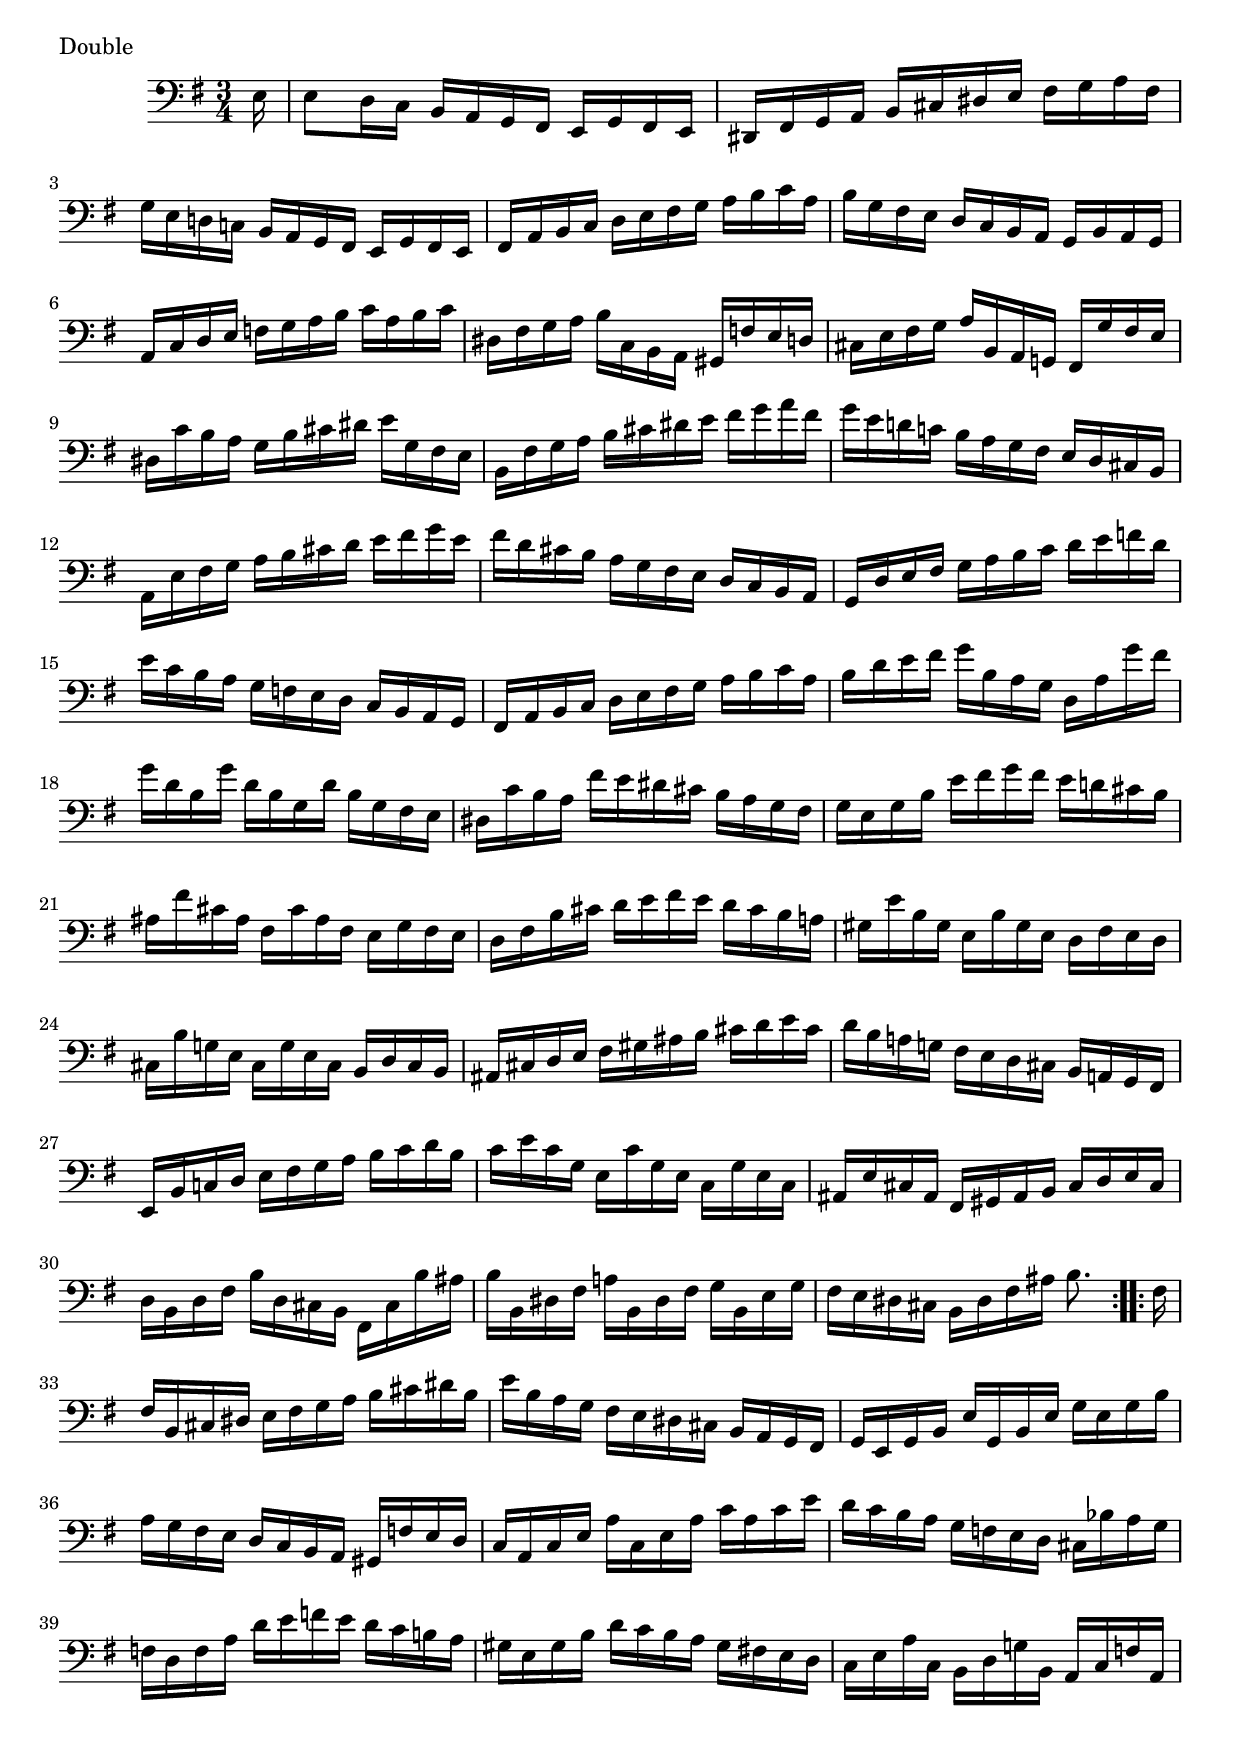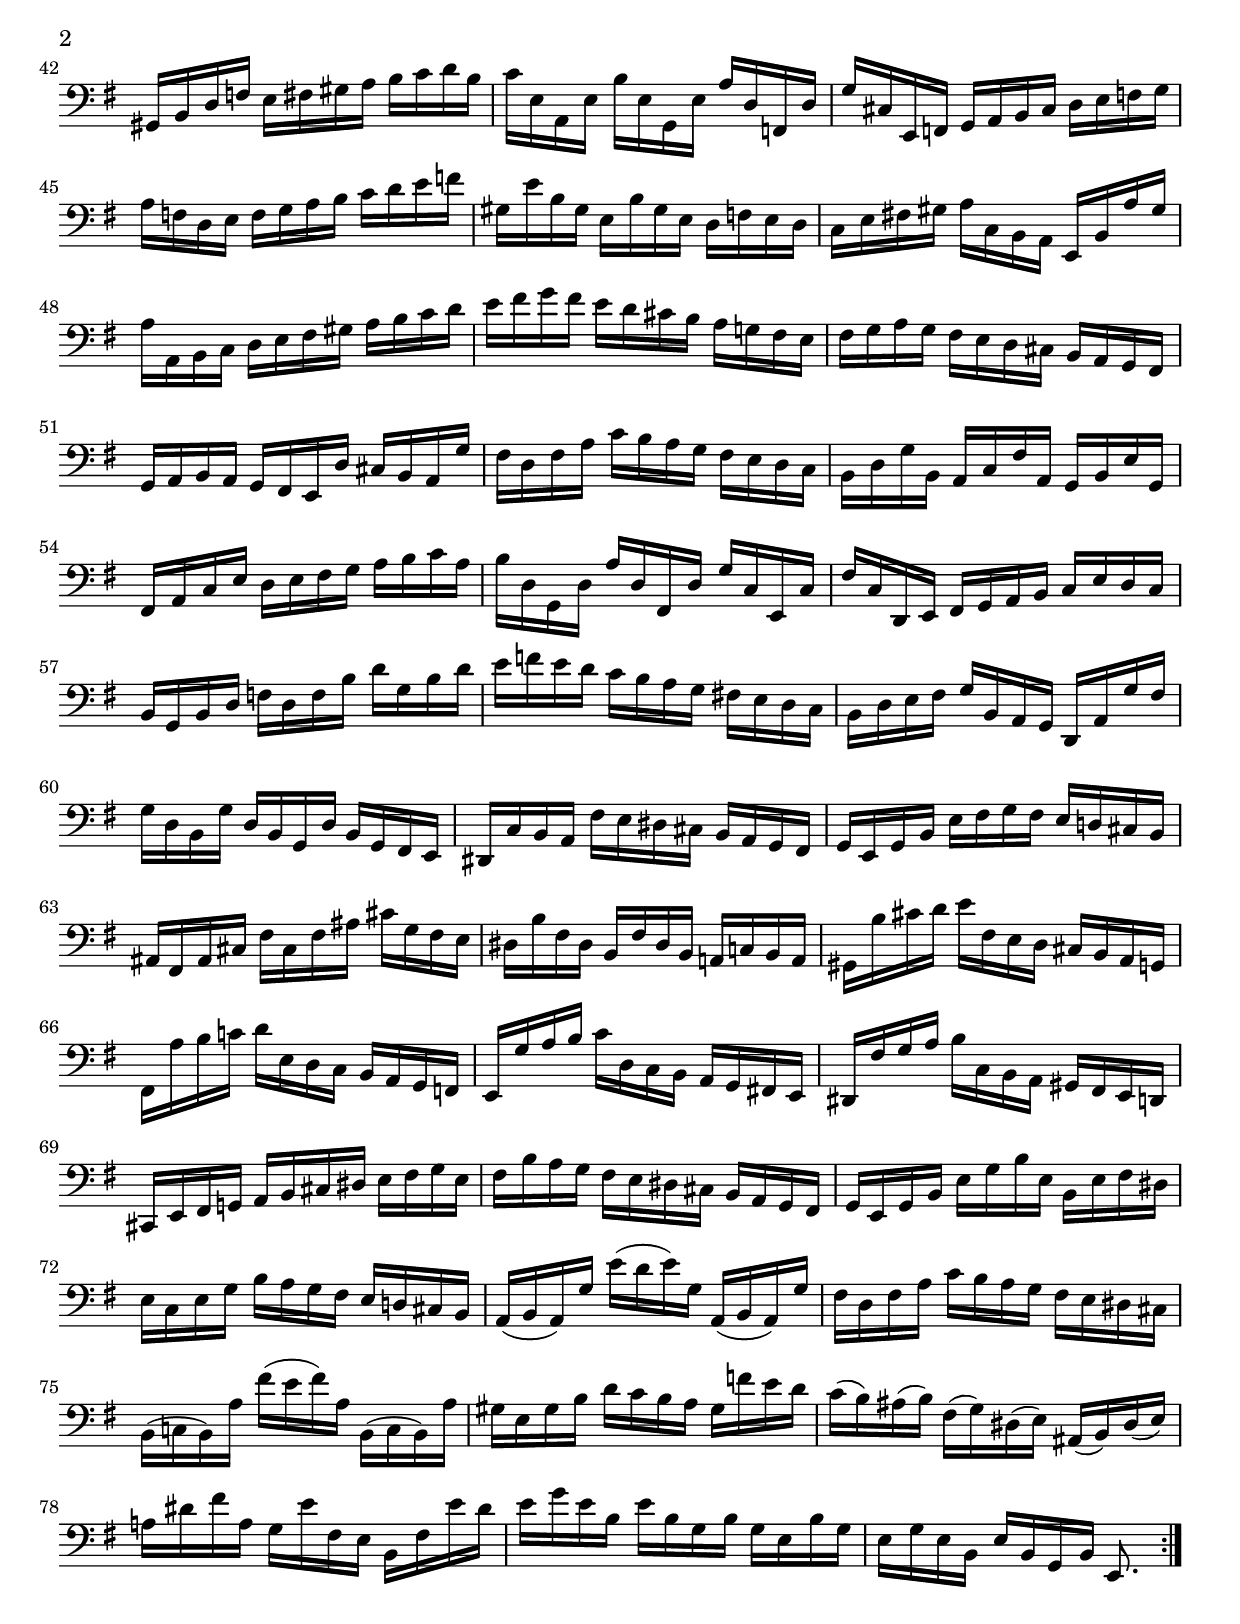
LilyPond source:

\version "2.16.0"

% Movement 4, Double

\version "2.24.3"

ivA =  { 
  b'16 |
  % 1
  b'8  a'16  g'16  fis'16  e'16  d'16  cis'16  b16  d'16  
  cis'16  b16  |
  % 2
  ais16  cis'16  d'16  e'16  fis'16  gis'16  ais'16  b'16  
  cis''16  d''16  e''16  cis''16  |
  % 3
  d''16  b'16  a'!16  g'!16  fis'16  e'16  d'16  cis'16  b16  
  d'16  cis'16  b16  |
  % 4
  cis'16  e'16  fis'16  g'16  a'16  b'16  cis''16  d''16  
  e''16  fis''16  g''16  e''16  |
  % 5
  fis''16  d''16  cis''16  b'16  a'16  g'16  fis'16  e'16  
  d'16  fis'16  e'16  d'16  |
  % 6
  e'16  g'16  a'16  b'16  c''16  d''16  e''16  fis''16  g''16 
   e''16  fis''16  g''16  |
  % 7
  ais'16  cis''16  d''16  e''16  fis''16  g'16  fis'16  e'16  
  dis'16  c''16  b'16  a'16  |
  % 8
  gis'16  b'16  cis''16  d''16  e''16  fis'16  e'16  d'!16  
  cis'16  d''16  cis''16  b'16  |
  % 9
  ais'16  g''16  fis''16  e''16  d''16  fis''16  gis''16  
  ais''16  b''16  d''16  cis''16  b'16  |
  % 10
  fis'16  cis''16  d''16  e''16  fis''16  gis''16  ais''16  
  b''16  cis'''16  d'''16  e'''16  cis'''16  |
  % 11
  d'''16  b''16  a''!16  g''!16  fis''16  e''16  d''16  cis''16 
   b'16  a'16  gis'16  fis'16  |
  % 12
  e'16  b'16  cis''16  d''16  e''16  fis''16  gis''16  a''16  
  b''16  cis'''16  d'''16  b''16  |
  % 13
  cis'''16  a''16  gis''16  fis''16  e''16  d''16  cis''16  
  b'16  a'16  g'16  fis'16  e'16  |
  % 14
  d'16  a'16  b'16  cis''16  d''16  e''16  fis''16  g''16  
  a''16  b''16  c'''16  a''16  |
  % 15
  b''16  g''16  fis''16  e''16  d''16  c''16  b'16  a'16  
  g'16  fis'16  e'16  d'16  |
  % 16
  cis'16  e'16  fis'16  g'16  a'16  b'16  cis''16  d''16  
  e''16  fis''16  g''16  e''16  |
  % 17
  fis''16  a''16  b''16  cis'''16  d'''16  fis''16  e''16  
  d''16  a'16  e''16  d'''16  cis'''16  |
  % 18
  d'''16  a''16  fis''16  d'''16  a''16  fis''16  d''16  
  a''16  fis''16  d''16  cis''16  b'16  |
  % 19
  ais'16  g''16  fis''16  e''16  cis'''16  b''16  ais''16  
  gis''16  fis''16  e''16  d''16  cis''16  |
  % 20
  d''16  b'16  d''16  fis''16  b''16  cis'''16  d'''16  
  cis'''16  b''16  a''!16  gis''16  fis''16  |
  % 21
  eis''16  cis'''16  gis''16  eis''16  cis''16  gis''16  eis''16  
  cis''16  b'16  d''16  cis''16  b'16  |
  % 22
  a'16  cis''16  fis''16  gis''16  a''16  b''16  cis'''16  
  b''16  a''16  gis''16  fis''16  e''!16  |
  % 23
  dis''16  b''16  fis''16  dis''16  b'16  fis''16  dis''16  
  b'16  a'16  cis''16  b'16  a'16  |
  % 24
  gis'16  fis''16  d''!16  b'16  gis'16  d''16  b'16  gis'16  
  fis'16  a'16  gis'16  fis'16  |
  % 25
  eis'16  gis'16  a'16  b'16  cis''16  dis''16  eis''16  fis''16  
  gis''16  a''16  b''16  gis''16  |
  % 26
  a''16  fis''16  e''!16  d''!16  cis''16  b'16  a'16  gis'16  
  fis'16  e'!16  d'16  cis'16  |
  % 27
  b16  fis'16  g'!16  a'16  b'16  cis''16  d''16  e''16  
  fis''16  g''16  a''16  fis''16  |
  % 28
  g''16  b''16  g''16  d''16  b'16  g''16  d''16  b'16  g'16  
  d''16  b'16  g'16  |
  % 29
  eis'16  b'16  gis'16  eis'16  cis'16  dis'16  eis'16  fis'16  
  gis'16  a'16  b'16  gis'16  |
  % 30
  a'16  fis'16  a'16  cis''16  fis''16  a'16  gis'16  fis'16  
  cis'16  gis'16  fis''16  eis''16  |
  % 31
  fis''16  fis'16  ais'16  cis''16  e''!16  fis'16  ais'16  
  cis''16  d''16  fis'16  b'16  d''16  |
  % 32
  cis''16  b'16  ais'16  gis'16  fis'16  ais'16  cis''16  
  eis''16  \set autoBeaming = ##f fis''8.

  \set autoBeaming = ##t cis''16  |
  % 33
  cis''16  fis'16  gis'16  ais'16  b'16  cis''16  d''16  
  e''16  fis''16  gis''16  ais''16  fis''16  |
  % 34
  b''16  fis''16  e''16  d''16  cis''16  b'16  ais'16  gis'16 
  fis'16  e'16  d'16  cis'16  |
  % 35
  d'16  b16  d'16  fis'16  b'16  d'16  fis'16  b'16  d''16  
  b'16  d''16  fis''16  |
  % 36
  e''16  d''16  cis''16  b'16  a'16  g'16  fis'16  e'16  
  dis'16  c''16  b'16  a'16  |
  % 37
  g'16  e'16  g'16  b'16  e''16  g'16  b'16  e''16  g''16  
  e''16  g''16  b''16  |
  % 38
  a''16  g''16  fis''16  e''16  d''16  c''16  b'16  a'16  
  gis'16  f''16  e''16  d''16  |
  % 39
  c''16  a'16  c''16  e''16  a''16  b''16  c'''16  b''16  
  a''16  g''16  fis''!16  e''16  |
  % 40
  dis''16  b'16  dis''16  fis''16  a''16  g''16  fis''16  
  e''16  dis''16  cis''!16  b'16  a'16  |
  % 41
  g'16  b'16  e''16  g'16  fis'16  a'16  d''!16  fis'16  e'16  
  g'16  c''16  e'16  |
  % 42
  dis'16  fis'16  a'16  c''16  b'16  cis''16  dis''16  e''16  
  fis''16  g''16  a''16  fis''16  |
  % 43
  g''16  b'16  e'16  b'16  fis''16  b'16  d'16  b'16  e''16  
  a'16  c'16  a'16  |
  % 44
  d''16  gis'16  b16  c'16  d'16  e'16  fis'16  gis'16  a'16  
  b'16  c''16  d''16  |
  % 45
  e''16  c''16  a'16  b'16  c''16  d''16  e''16  fis''16  
  g''16  a''16  b''16  c'''16  |
  % 46
  dis''16  b''16  fis''16  dis''16  b'16  fis''16  dis''16  
  b'16  a'16  c''16  b'16  a'16  |
  % 47
  g'16  b'16  cis''!16  dis''16  e''16  g'16  fis'16  e'16  
  b16  fis'16  e''16  dis''16  |
  % 48
  e''16  e'16  fis'16  g'16  a'16  b'16  cis''16  dis''16  
  e''16  fis''16  g''16  a''16  |
  % 49
  b''16  cis'''16  d'''16  cis'''16  b''16  a''16  gis''16  
  fis''16  e''16  d''!16  cis''16  b'16  |
  % 50
  cis''16  d''16  e''16  d''16  cis''16  b'16  a'16  gis'16  
  fis'16  e'16  d'16  cis'16  |
  % 51
  d'16  e'16  fis'16  e'16  d'16  cis'16  b16  a'16  gis'16  
  fis'16  e'16  d''16  |
  % 52
  cis''16  a'16  cis''16  e''16  g''16  fis''16  e''16  d''16 
  cis''16  b'16  a'16  g'16  |
  % 53
  fis'16  a'16  d''16  fis'16  e'16  g'16  cis''16  e'16  
  d'16  fis'16  b'16  d'16  |
  % 54
  cis'16  e'16  g'16  b'16  a'16  b'16  cis''16  d''16  e''16 
  fis''16  g''16  e''16  |
  % 55
  fis''16  a'16  d'16  a'16  e''16  a'16  cis'16  a'16  d''16 
  g'16  b16  g'16  |
  % 56
  cis''16  g'16  a16  b16  cis'16  d'16  e'16  fis'16  g'16  
  b'16  a'16  g'16  |
  % 57
  fis'16  d'16  fis'16  a'16  c''16  a'16  c''16  fis''16  
  a''16  d''16  fis''16  a''16  |
  % 58
  b''16  c'''16  b''16  a''16  g''16  fis''16  e''16  d''16  
  cis''!16  b'16  a'16  g'16  |
  % 59
  fis'16  a'16  b'16  cis''16  d''16  fis'16  e'16  d'16  a16 
  e'16  d''16  cis''16  |
  % 60
  d''16  a'16  fis'16  d''16  a'16  fis'16  d'16  a'16  
  fis'16  d'16  cis'16  b16  |
  % 61
  ais16  g'16  fis'16  e'16  cis''16  b'16  ais'16  gis'16  
  fis'16  e'16  d'16  cis'16  |
  % 62
  d'16  b16  d'16  fis'16  b'16  cis''16  d''16  cis''16  
  b'16  a'!16  gis'16  fis'16  |
  % 63
  eis'16  cis'16  eis'16  gis'16  cis''16  gis'16  cis''16  eis''16 
  gis''16  d''16  cis''16  b'16  |
  % 64
  ais'16  fis''16  cis''16  ais'16  fis'16  cis''16  ais'16  
  fis'16  e'!16  g'!16  fis'16  e'16  |
  % 65
  dis'16  fis''16  gis''16  a''16  b''16  cis''16  b'16  a'16 
  gis'16  fis'16  e'16  d'16  |
  % 66
  cis'16  e''16  fis''16  g''!16  a''16  b'16  a'16  g'16  
  fis'16  e'16  d'16  c'16  |
  % 67
  b16  d''16  e''16  fis''16  g''16  a'16  g'16  fis'16  e'16 
  d'16  cis'!16  b16  |
  % 68
  ais16  cis''16  d''16  e''16  fis''16  g'16  fis'16  e'16  
  dis'16  cis'16  b16  a16  |
  % 69
  gis16  b16  cis'16  d'!16  e'16  fis'16  gis'16  ais'16  
  b'16  cis''16  d''16  b'16  |
  % 70
  cis''16  fis''16  e''16  d''16  cis''16  b'16  ais'16  
  gis'16  fis'16  e'16  d'16  cis'16  |
  % 71
  d'16  b16  d'16  fis'16  b'16  d''16  fis''16  b'16  fis'16 
  b'16  cis''16  ais'16  |
  % 72
  b'16  g'16  b'16  d''16  fis''16  e''16  d''16  cis''16  
  b'16  a'!16  gis'16  fis'16  |
  % 73
  e'16(  fis'16   e'16)  d''16  b''16(  a''16   b''16)  d''16
  e'16(  fis'16   e'16)  d''16  |
  % 74
  cis''16  a'16  cis''16  e''16  g''16  fis''16  e''16  d''16 
  cis''16  b'16  ais'16  gis'16  |
  % 75
  fis'16(  g'!16  fis'16)  e''16  cis'''16(  b''16   cis'''16)  e''16
  fis'16(  g'16   fis'16)  e''16  |
  % 76
  dis''16  b'16  dis''16  fis''16  a''16  g''16  fis''16  
  e''16  dis''16  c'''16  b''16  a''16  |
  % 77
  g''16(   fis''16)  eis''16(   fis''16)  cis''16(   d''16)  ais'16(  
   b'16)  eis'16(   fis'16)  ais'16(   b'16)  |
  % 78
  e''!16  ais''16  cis'''16  e''16  d''16  b''16  cis''16  
  b'16  fis'16  cis''16  b''16  ais''16  |
  % 79
  b''16  d'''16  b''16  fis''16  b''16  fis''16  d''16  
  fis''16  d''16  b'16  fis''16  d''16  |
  % 80
  b'16  d''16  b'16  fis'16  b'16  fis'16  d'16  fis'16  
  b8.
} 

ivStaff = \context Staff <<
  \context Voice=A \ivA
>>


ivCelloGlobal =   {
  \clef "bass"
  \key g\major
  \time 3/4
  \repeat "volta" 2 {
    \partial 16
    s16 | s2.*31 | s16*11
  }

  \repeat "volta" 2 {
    s16 | s2.*47 | s16*11
  }
}

ivCelloScripts =  {
}

ivCelloStaff =  \context Staff <<
   \transpose c' f, \ivStaff
  \ivCelloGlobal
  \ivCelloScripts
>>

\score {
  \ivCelloStaff
  \layout { }
  
  \midi {
    \tempo 4 = 109
    }


  \header {
    piece = "Double"
    opus = ""
  }
}

